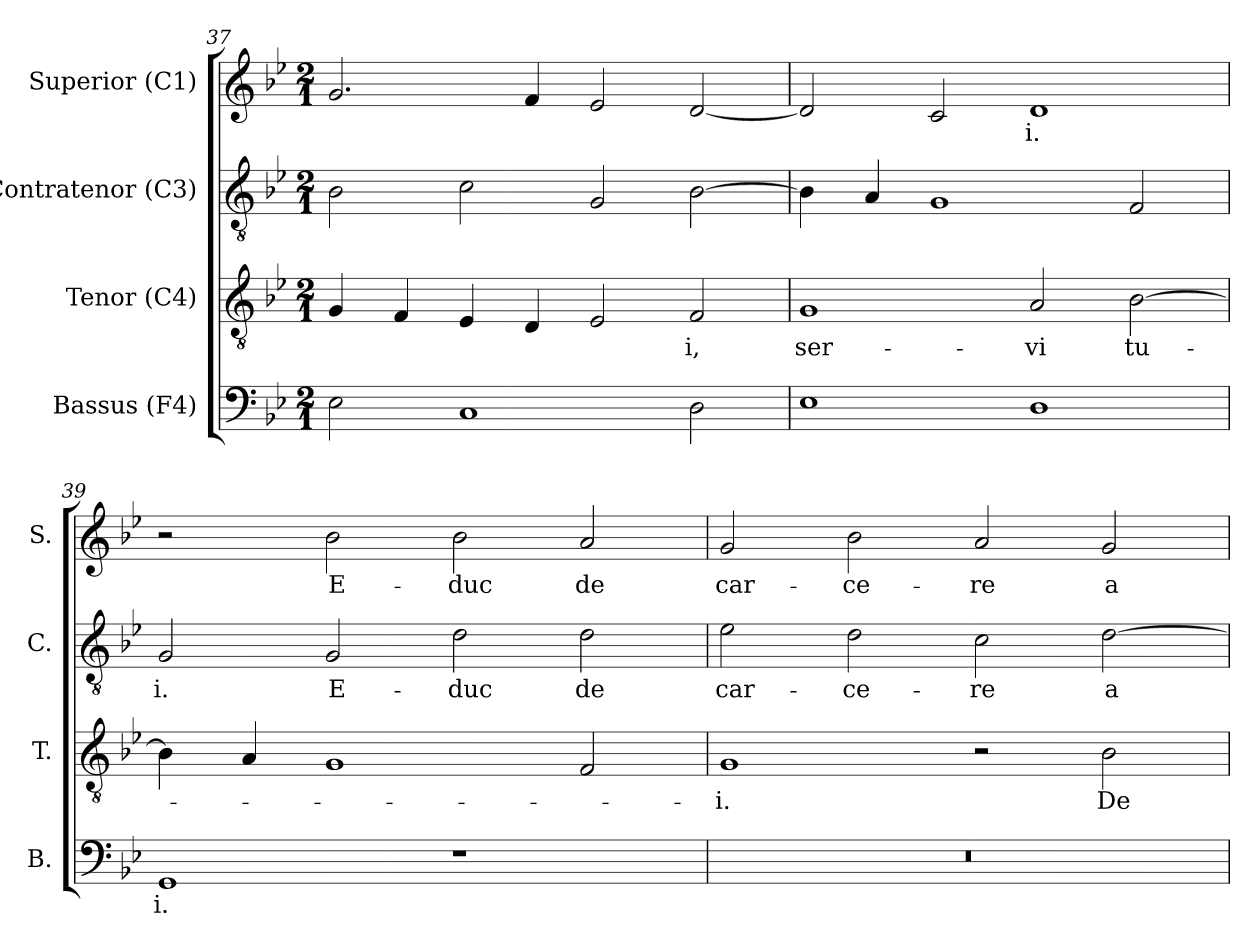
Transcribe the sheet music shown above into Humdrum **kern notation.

**kern	**text	**kern	**text	**kern	**text	**kern	**text
*part4	*part4	*part3	*part3	*part2	*part2	*part1	*part1
*staff4	*staff4	*staff3	*staff3	*staff2	*staff2	*staff1	*staff1
*I"Bassus (F4)	*	*I"Tenor (C4)	*	*I"Contratenor (C3)	*	*I"Superior (C1)	*
*I'B.	*	*I'T.	*	*I'C.	*	*I'S.	*
*clefF4	*	*clefGv2	*	*clefGv2	*	*clefG2	*
*	*	*ITrd7c12	*	*ITrd7c12	*	*	*
*k[b-e-]	*	*k[b-e-]	*	*k[b-e-]	*	*k[b-e-]	*
*B-:	*	*B-:	*	*B-:	*	*B-:	*
*M2/1	*	*M2/1	*	*M2/1	*	*M2/1	*
=37	=37	=37	=37	=37	=37	=37	=37
2E-i\	.	4GGi/	.	2BB-i\	.	2.gi/	.
.	.	4FFi/	.	.	.	.	.
1Ci	.	4EE-i/	.	2Ci\	.	.	.
.	.	4DDi/	.	.	.	4fi/	.
.	.	2EE-i/	.	2GGi/	.	2e-i/	.
!	!	!	!LO:LY:b:color=#000000	!	!	!	!
2Di\	.	2FFi/	-i,	[2BB-i\	.	[2di/	.
!!LO:LB:g=z
=38	=38	=38	=38	=38	=38	=38	=38
!	!	!	!LO:LY:b:color=#000000	!	!	!	!
1E-i	.	1GGi	ser-	4BB-i\]	.	2di/]	.
.	.	.	.	4AAi/	.	.	.
.	.	.	.	1GGi	.	2ci/	.
!	!	!	!LO:LY:b:color=#000000	!	!	!	!
!	!	!	!	!	!	!	!LO:LY:b:color=#000000
1Di	.	2AAi/	-vi	.	.	1di	-i.
!	!	!	!LO:LY:b:color=#000000	!	!	!	!
.	.	[2BB-i\	tu-	2FFi/	.	.	.
=39	=39	=39	=39	=39	=39	=39	=39
!	!LO:LY:b:color=#000000	!	!	!	!	!	!
!	!	!	!	!	!LO:LY:b:color=#000000	!	!
1GGi	-i.	4BB-i\]	.	2GGi/	-i.	2r	.
.	.	4AAi/	.	.	.	.	.
!	!	!	!	!	!LO:LY:b:color=#000000	!	!
!	!	!	!	!	!	!	!LO:LY:b:color=#000000
.	.	1GGi	.	2GGi/	E-	2b-i\	E-
!	!	!	!	!	!LO:LY:b:color=#000000	!	!
!	!	!	!	!	!	!	!LO:LY:b:color=#000000
1r	.	.	.	2Di\	-duc	2b-i\	-duc
!	!	!	!	!	!LO:LY:b:color=#000000	!	!
!	!	!	!	!	!	!	!LO:LY:b:color=#000000
.	.	2FFi/	.	2Di\	de	2ai/	de
=40	=40	=40	=40	=40	=40	=40	=40
!LO:N:vis=1	!	!	!	!	!	!	!
!	!	!	!LO:LY:b:color=#000000	!	!	!	!
!	!	!	!	!	!LO:LY:b:color=#000000	!	!
!	!	!	!	!	!	!	!LO:LY:b:color=#000000
0r	.	1GGi	-i.	2E-i\	car-	2gi/	car-
!	!	!	!	!	!LO:LY:b:color=#000000	!	!
!	!	!	!	!	!	!	!LO:LY:b:color=#000000
.	.	.	.	2Di\	-ce-	2b-i\	-ce-
!	!	!	!	!	!LO:LY:b:color=#000000	!	!
!	!	!	!	!	!	!	!LO:LY:b:color=#000000
.	.	2r	.	2Ci\	-re	2ai/	-re
!	!	!	!LO:LY:b:color=#000000	!	!	!	!
!	!	!	!	!	!LO:LY:b:color=#000000	!	!
!	!	!	!	!	!	!	!LO:LY:b:color=#000000
.	.	2BB-i\	De-	[2Di\	a-	2gi/	a-
=	=	=	=	=	=	=	=
*-	*-	*-	*-	*-	*-	*-	*-
